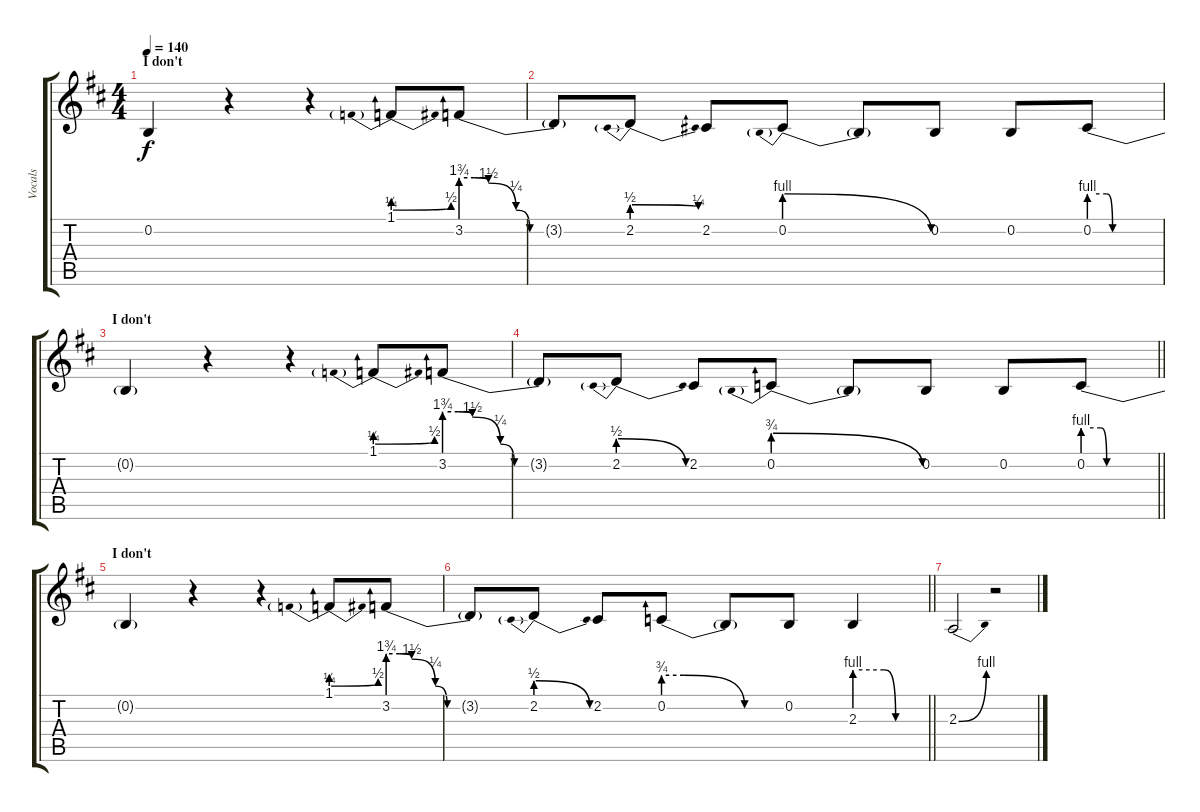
\track ("Vocals" "Vocals") {instrument oboe}
\staff {score tabs}
\tuning (E4 B3 G3 D3 A2 E2) {hide}
\ts (4 4)
\section ("" "I don't")
\tempo 140
\clef g2
\ks bminor
0.2{t}.4{dy f} r.4 r.4 1.1{be (prebendbend 0 1 60 2)}.8 3.2{be (custom 0 7 5 7 10 6 20 1 25 0 60 0)}.8 |
3.2{t}.8 2.2{be (prebendrelease 0 2 60 1)}.8 2.2.8 0.2{be (prebendrelease 0 4 60 0)}.8 0.2{t}.8 0.2.8 0.2.8 0.2{be (custom 0 4 15 4 20 0 30 0 40 0 60 0)}.8 |
\section ("" "I don't")
0.2{t}.4 r.4 r.4 1.1{be (prebendbend 0 1 60 2)}.8 3.2{be (custom 0 7 5 7 10 6 20 1 25 0 60 0)}.8 |
\barLineRight lightlight
3.2{t}.8 2.2{be (prebendrelease 0 2 60 0)}.8 2.2.8 0.2{be (prebendrelease 0 3 60 0)}.8 0.2{t}.8 0.2.8 0.2.8 0.2{be (custom 0 4 15 4 20 0 30 0 40 0 60 0)}.8 |
\section ("" "I don't")
0.2{t}.4 r.4 r.4 1.1{be (prebendbend 0 1 60 2)}.8 3.2{be (custom 0 7 5 7 10 6 20 1 25 0 60 0)}.8 |
\barLineRight lightlight
3.2{t}.8 2.2{be (prebendrelease 0 2 60 0)}.8 2.2.8 0.2{be (custom 0 3 10 3 40 0 60 0)}.8 0.2{t}.8 0.2.8 2.3{be (custom 0 4 25 4 35 0 60 0)}.4 |
2.3{be (bend 0 0 60 4)}.2 r.2
